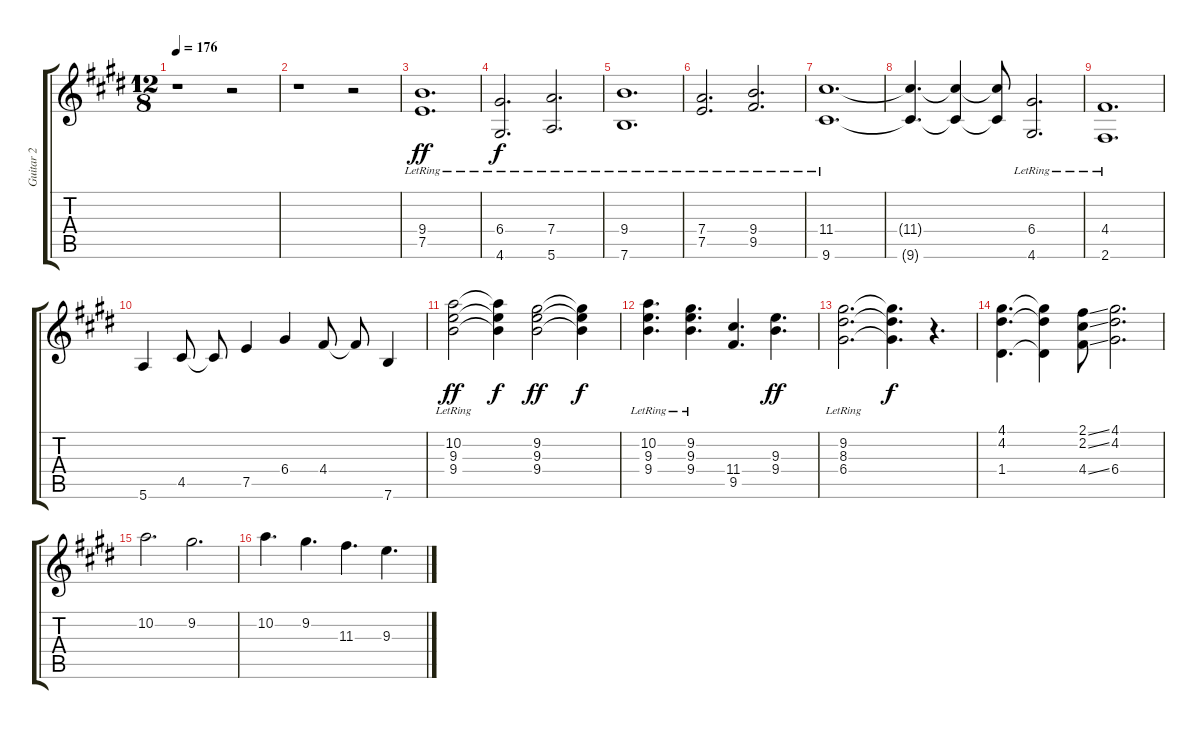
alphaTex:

\track ("Guitar 2" "Guitar 2") {mute instrument overdrivenguitar}
\staff {score tabs}
\tuning (E4 B3 G3 D3 A2 E2) {hide}
\ts (12 8)
\tempo 176
\clef g2
\ks e
r.1{dy f} r.2 |
r.1 r.2 |
(9.4{lr} 7.5).1{d dy ff} |
(6.4{lr} 4.6{lr}).2{d dy f} (7.4{lr} 5.6{lr}).2{d} |
(9.4{lr} 7.6{lr}).1{d} |
(7.4{lr} 7.5{lr}).2{d} (9.4{lr} 9.5{lr}).2{d} |
(11.4{lr} 9.6{lr}).1{d} |
(11.4{t} 9.6{t}).4{d} (11.4{t} 9.6{t}).4 (11.4{t} 9.6{t}).8 (6.4{lr} 4.6{lr}).2{d} |
(4.4{lr} 2.6).1{d} |
5.6.4 4.5.8 4.5{t}.8 7.5.4 6.4.4 4.4.8 4.4{t}.8 7.6.4 |
(10.2{lr} 9.3 9.4).2{dy ff} (10.2{t} 9.3{t} 9.4{t}).4{dy f} (9.2 9.3 9.4).2{dy ff} (9.2{t} 9.3{t} 9.4{t}).4{dy f} |
(10.2{lr} 9.3 9.4).4{d} (9.2{lr} 9.3 9.4).4{d} (11.4 9.5).4{d} (9.3 9.4).4{d dy ff} |
(9.2{lr} 8.3 6.4).2{d} (9.2{t} 8.3{t} 6.4{t}).4{d dy f} r.4{d} |
(4.1 4.2 1.4).4{d} (4.1{t} 4.2{t} 1.4{t}).4 (2.1{ss} 2.2{ss} 4.4{ss}).8 (4.1 4.2 6.4).2{d} |
10.2.2{d} 9.2.2{d} |
10.2.4{d} 9.2.4{d} 11.3.4{d} 9.3.4{d}
